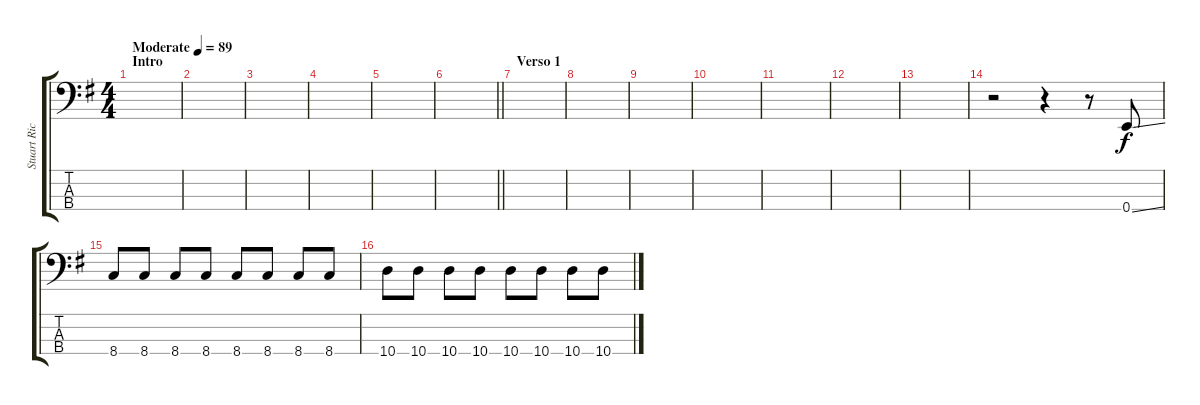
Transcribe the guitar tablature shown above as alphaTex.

\track ("Stuart Richardson (Bajo)" "Stuart Ric") {instrument electricbassfinger}
\staff {score tabs}
\tuning (G2 D2 A1 E1) {hide}
\ts (4 4)
\section ("" "Intro")
\tempo (89 "Moderate")
\clef f4
\ks g
|
|
|
|
|
\barLineRight lightlight
|
\section ("" "Verso 1")
|
|
|
|
|
|
|
r.2 r.4 r.8 0.4{ss}.8 |
8.4.8 8.4.8 8.4.8 8.4.8 8.4.8 8.4.8 8.4.8 8.4.8 |
10.4.8 10.4.8 10.4.8 10.4.8 10.4.8 10.4.8 10.4.8 10.4.8
